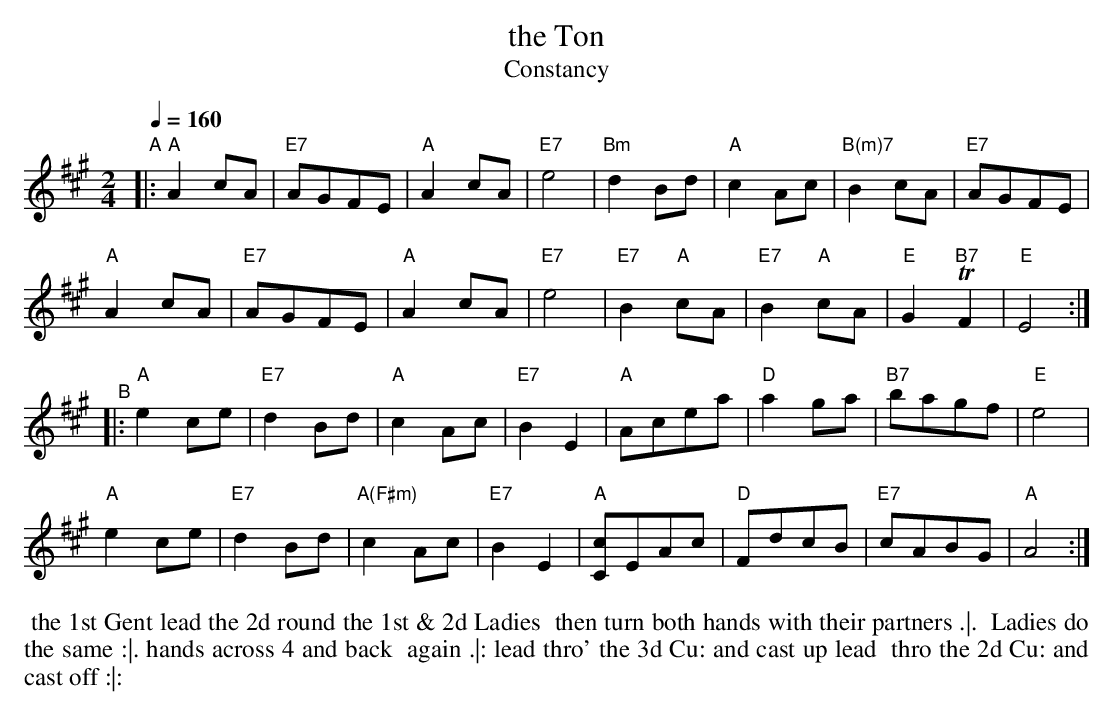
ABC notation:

X:1
T: the Ton
T: Constancy
M: 2/4
L: 1/8
Q: 1/4=160
K: A
"^A"|:\
"A"A2 cA | "E7"AGFE | "A"A2 cA | "E7"e4 | "Bm"d2 Bd | "A"c2 Ac | "B(m)7"B2 cA | "E7"AGFE |
"A"A2 cA | "E7"AGFE | "A"A2 cA | "E7"e4 | "E7"B2 "A"cA | "E7"B2 "A"cA | "E"G2 "B7"TF2 | "E"E4 :|
"^B"|:\
"A"e2 ce | "E7"d2 Bd | "A"c2 Ac | "E7"B2 E2 | "A"Acea | "D"a2 ga | "B7"bagf | "E"e4 |
"A"e2 ce | "E7"d2 Bd | "A(F#m)"c2 Ac | "E7"B2 E2 | "A"[cC]EAc | "D"FdcB | "E7"cABG | "A"A4 :|
